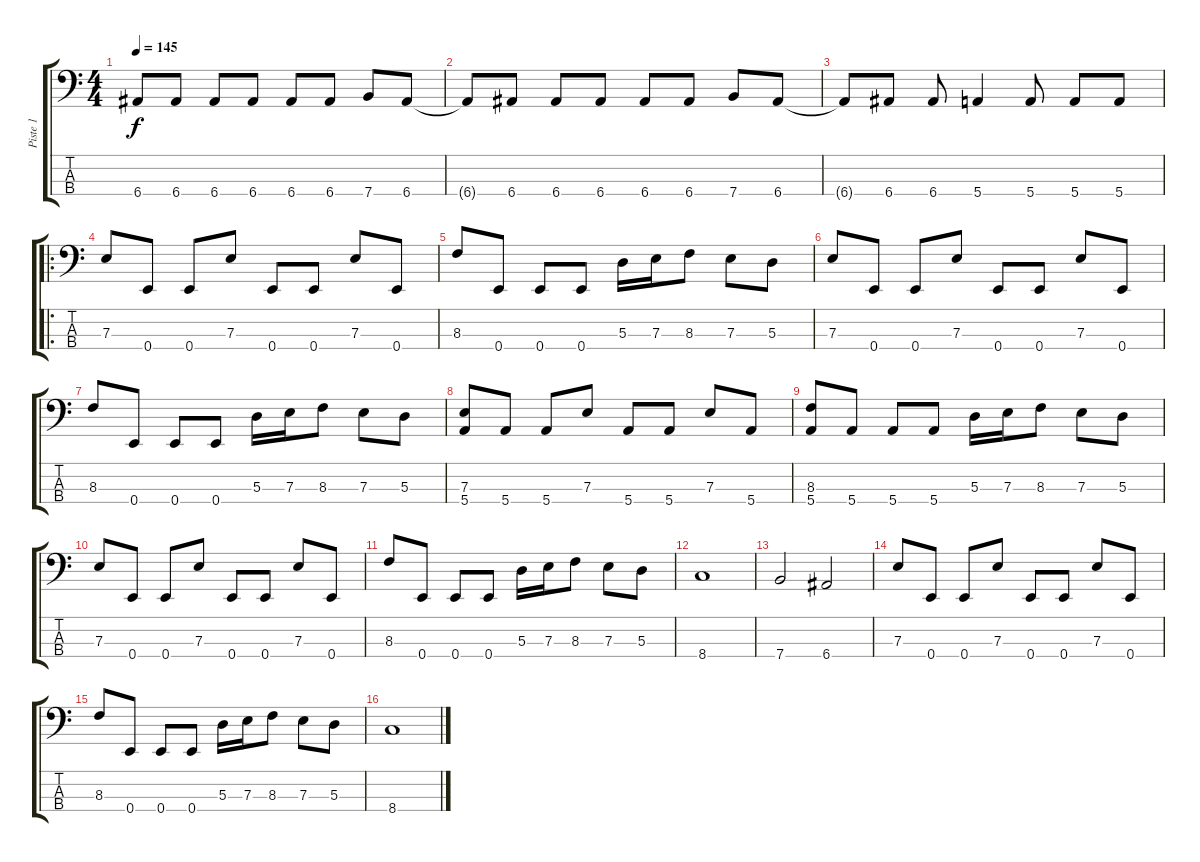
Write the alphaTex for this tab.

\track ("Piste 1" "Piste 1") {instrument electricbasspick}
\staff {score tabs}
\tuning (G2 D2 A1 E1) {hide}
\ts (4 4)
\tempo 145
\clef f4
\ks c
6.4{t}.8{dy f} 6.4.8 6.4.8 6.4.8 6.4.8 6.4.8 7.4.8 6.4.8 |
6.4{t}.8 6.4.8 6.4.8 6.4.8 6.4.8 6.4.8 7.4.8 6.4.8 |
6.4{t}.8 6.4.8 6.4.8 5.4.4 5.4.8 5.4.8 5.4.8 |
\ro
7.3.8 0.4.8 0.4.8 7.3.8 0.4.8 0.4.8 7.3.8 0.4.8 |
8.3.8 0.4.8 0.4.8 0.4.8 5.3.16 7.3.16 8.3.8 7.3.8 5.3.8 |
7.3.8 0.4.8 0.4.8 7.3.8 0.4.8 0.4.8 7.3.8 0.4.8 |
8.3.8 0.4.8 0.4.8 0.4.8 5.3.16 7.3.16 8.3.8 7.3.8 5.3.8 |
(7.3 5.4).8 5.4.8 5.4.8 7.3.8 5.4.8 5.4.8 7.3.8 5.4.8 |
(8.3 5.4).8 5.4.8 5.4.8 5.4.8 5.3.16 7.3.16 8.3.8 7.3.8 5.3.8 |
7.3.8 0.4.8 0.4.8 7.3.8 0.4.8 0.4.8 7.3.8 0.4.8 |
8.3.8 0.4.8 0.4.8 0.4.8 5.3.16 7.3.16 8.3.8 7.3.8 5.3.8 |
8.4.1 |
7.4.2 6.4.2 |
7.3.8 0.4.8 0.4.8 7.3.8 0.4.8 0.4.8 7.3.8 0.4.8 |
8.3.8 0.4.8 0.4.8 0.4.8 5.3.16 7.3.16 8.3.8 7.3.8 5.3.8 |
8.4.1
